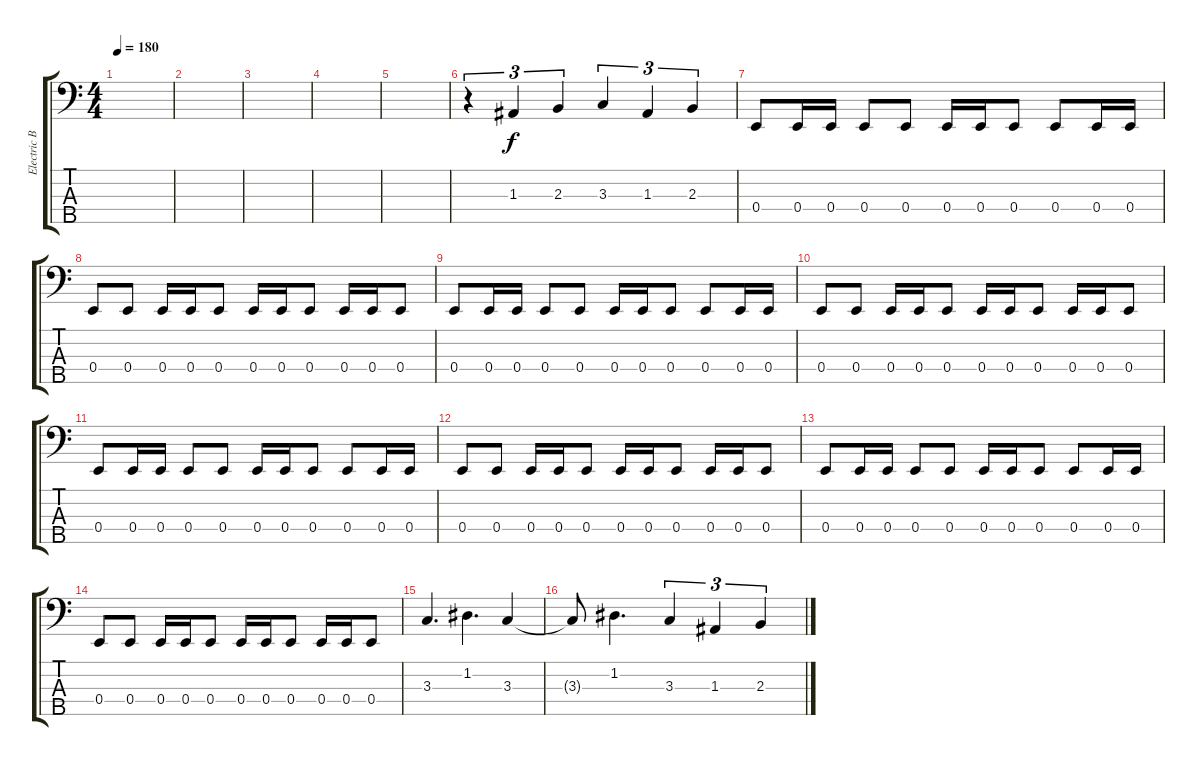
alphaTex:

\track ("Electric Bass (Ellefson)" "Electric B") {instrument electricbassfinger}
\staff {score tabs}
\tuning (G2 D2 A1 E1 B0) {hide}
\ts (4 4)
\tempo 180
\clef f4
\ks c
|
|
|
|
|
r.4{tu (3 2)} 1.3.4{tu (3 2)} 2.3.4{tu (3 2)} 3.3.4{tu (3 2)} 1.3.4{tu (3 2)} 2.3.4{tu (3 2)} |
0.4.8 0.4.16 0.4.16 0.4.8 0.4.8 0.4.16 0.4.16 0.4.8 0.4.8 0.4.16 0.4.16 |
0.4.8 0.4.8 0.4.16 0.4.16 0.4.8 0.4.16 0.4.16 0.4.8 0.4.16 0.4.16 0.4.8 |
0.4.8 0.4.16 0.4.16 0.4.8 0.4.8 0.4.16 0.4.16 0.4.8 0.4.8 0.4.16 0.4.16 |
0.4.8 0.4.8 0.4.16 0.4.16 0.4.8 0.4.16 0.4.16 0.4.8 0.4.16 0.4.16 0.4.8 |
0.4.8 0.4.16 0.4.16 0.4.8 0.4.8 0.4.16 0.4.16 0.4.8 0.4.8 0.4.16 0.4.16 |
0.4.8 0.4.8 0.4.16 0.4.16 0.4.8 0.4.16 0.4.16 0.4.8 0.4.16 0.4.16 0.4.8 |
0.4.8 0.4.16 0.4.16 0.4.8 0.4.8 0.4.16 0.4.16 0.4.8 0.4.8 0.4.16 0.4.16 |
0.4.8 0.4.8 0.4.16 0.4.16 0.4.8 0.4.16 0.4.16 0.4.8 0.4.16 0.4.16 0.4.8 |
3.3.4{d} 1.2.4{d} 3.3.4 |
3.3{t}.8 1.2.4{d} 3.3.4{tu (3 2)} 1.3.4{tu (3 2)} 2.3.4{tu (3 2)}
